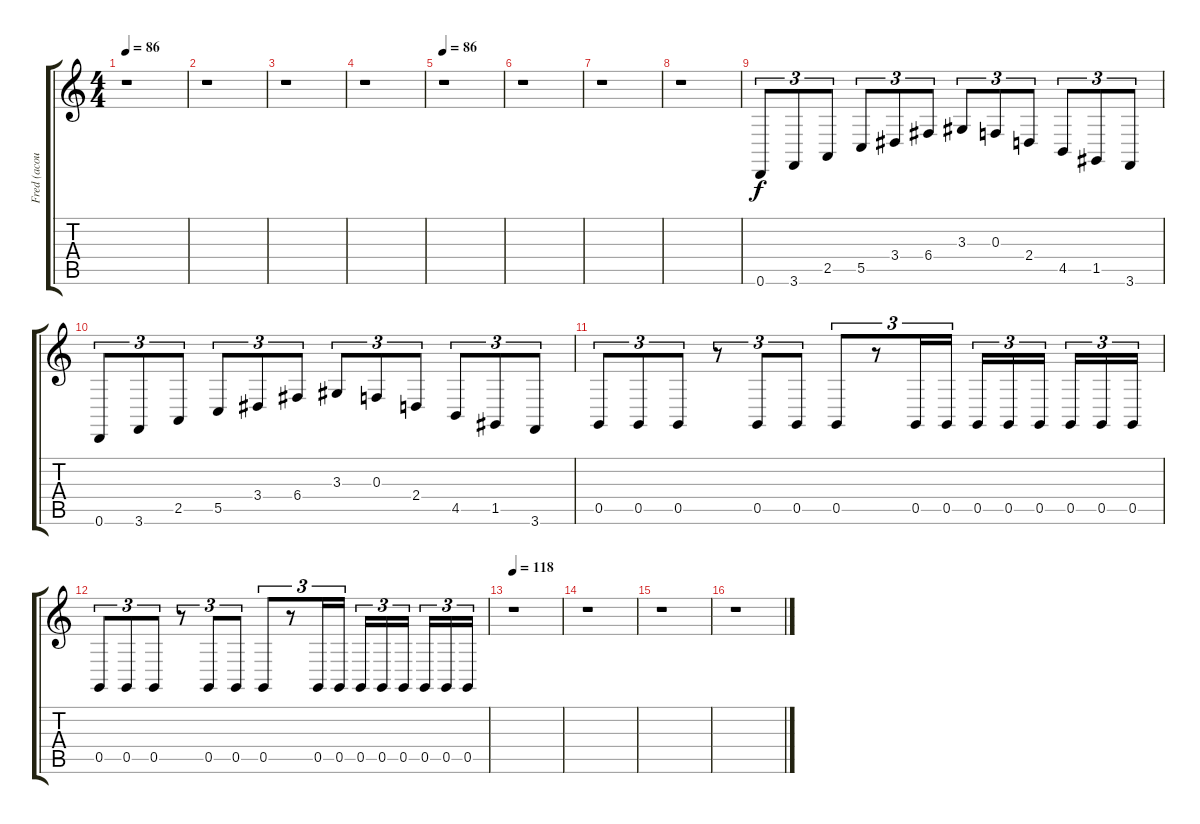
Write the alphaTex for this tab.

\track ("Fred (acoustic)" "Fred (acou") {instrument clarinet}
\staff {score tabs}
\tuning (D4 A3 F3 C3 G2 D2) {hide}
\ts (4 4)
\tempo 86
\clef g2
\ks c
r.1{dy f} |
r.1 |
r.1 |
r.1 |
\tempo 86
r.1 |
r.1 |
r.1 |
r.1 |
0.6.8{tu (3 2)} 3.6.8{tu (3 2)} 2.5.8{tu (3 2)} 5.5.8{tu (3 2)} 3.4.8{tu (3 2)} 6.4.8{tu (3 2)} 3.3.8{tu (3 2)} 0.3.8{tu (3 2)} 2.4.8{tu (3 2)} 4.5.8{tu (3 2)} 1.5.8{tu (3 2)} 3.6.8{tu (3 2)} |
0.6.8{tu (3 2)} 3.6.8{tu (3 2)} 2.5.8{tu (3 2)} 5.5.8{tu (3 2)} 3.4.8{tu (3 2)} 6.4.8{tu (3 2)} 3.3.8{tu (3 2)} 0.3.8{tu (3 2)} 2.4.8{tu (3 2)} 4.5.8{tu (3 2)} 1.5.8{tu (3 2)} 3.6.8{tu (3 2)} |
0.5.8{tu (3 2)} 0.5.8{tu (3 2)} 0.5.8{tu (3 2)} r.8{tu (3 2)} 0.5.8{tu (3 2)} 0.5.8{tu (3 2)} 0.5.8{tu (3 2)} r.8{tu (3 2)} 0.5.16{tu (3 2)} 0.5.16{tu (3 2)} 0.5.16{tu (3 2)} 0.5.16{tu (3 2)} 0.5.16{tu (3 2)} 0.5.16{tu (3 2)} 0.5.16{tu (3 2)} 0.5.16{tu (3 2)} |
0.5.8{tu (3 2)} 0.5.8{tu (3 2)} 0.5.8{tu (3 2)} r.8{tu (3 2)} 0.5.8{tu (3 2)} 0.5.8{tu (3 2)} 0.5.8{tu (3 2)} r.8{tu (3 2)} 0.5.16{tu (3 2)} 0.5.16{tu (3 2)} 0.5.16{tu (3 2)} 0.5.16{tu (3 2)} 0.5.16{tu (3 2)} 0.5.16{tu (3 2)} 0.5.16{tu (3 2)} 0.5.16{tu (3 2)} |
\tempo 118
r.1 |
r.1 |
r.1 |
r.1
